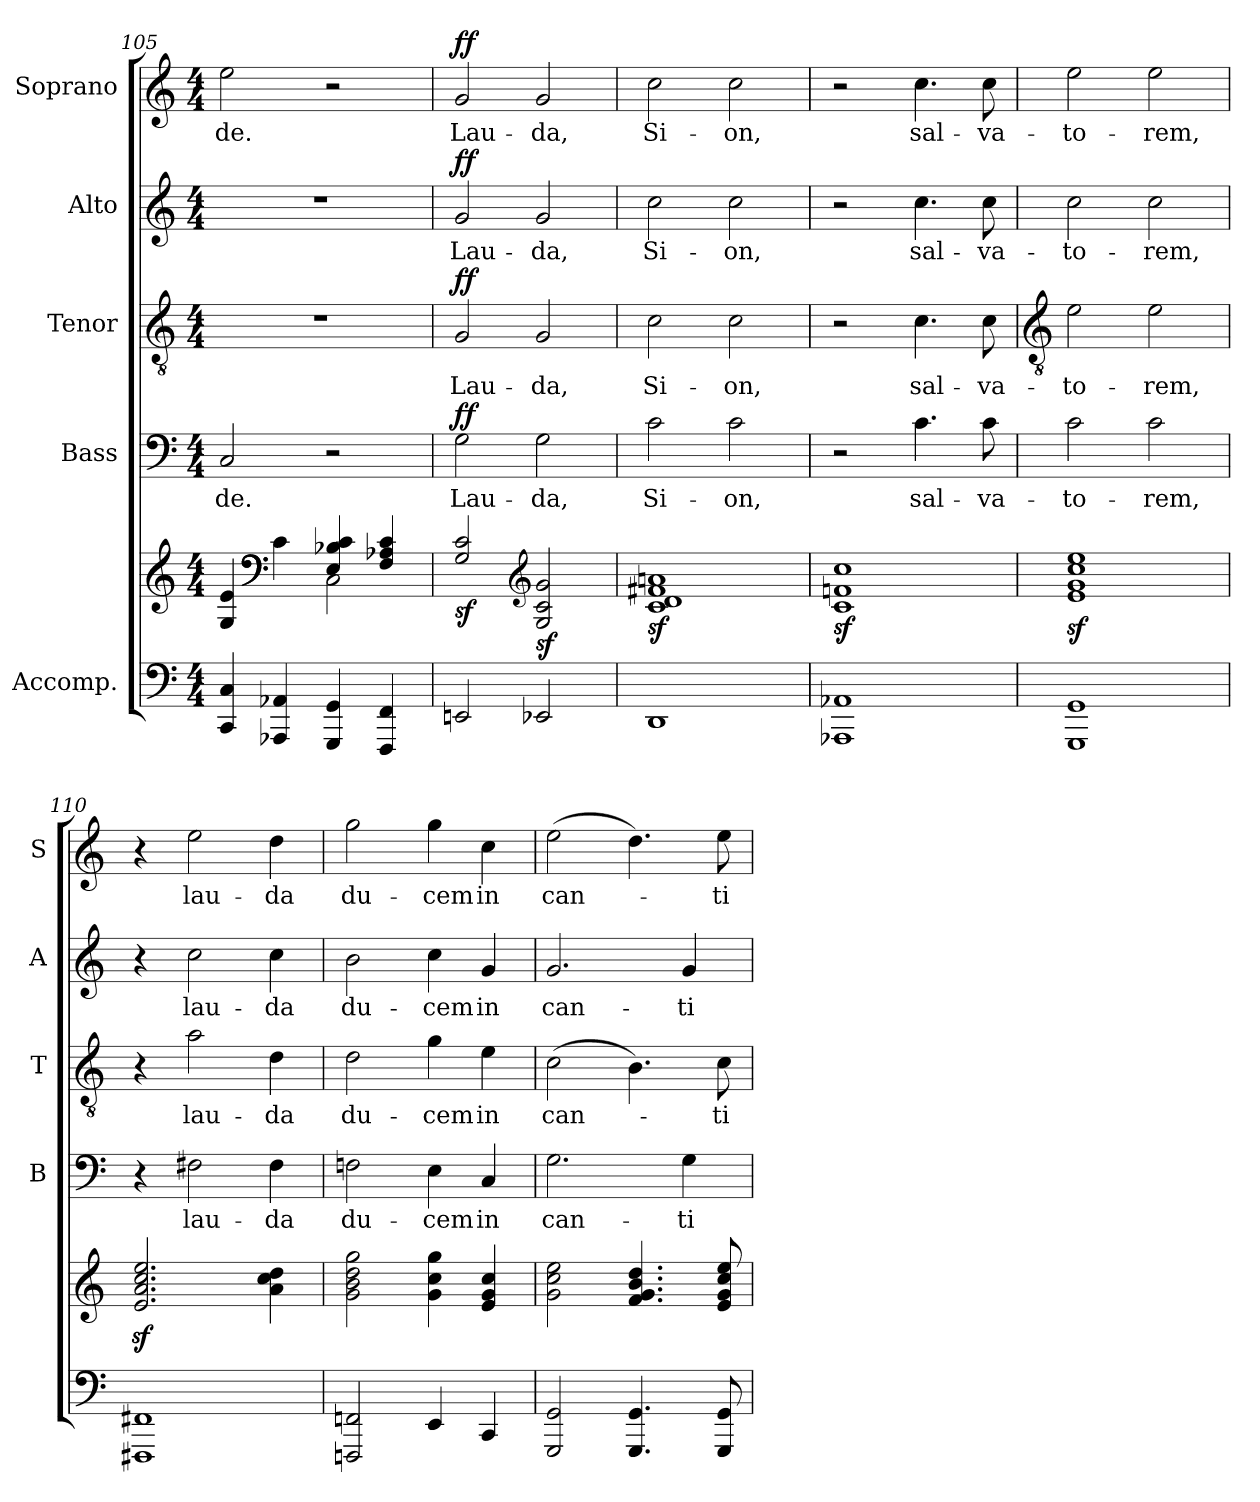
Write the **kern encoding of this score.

**kern	**kern	**dynam	**kern	**text	**dynam	**kern	**text	**dynam	**kern	**text	**dynam	**kern	**text	**dynam
*part5	*part5	*part5	*part4	*part4	*part4	*part3	*part3	*part3	*part2	*part2	*part2	*part1	*part1	*part1
*staff6	*staff5	*staff5/6	*staff4	*staff4	*staff4	*staff3	*staff3	*staff3	*staff2	*staff2	*staff2	*staff1	*staff1	*staff1
*I"Accomp.	*	*	*I"Bass	*	*	*I"Tenor	*	*	*I"Alto	*	*	*I"Soprano	*	*
*	*	*	*I'B	*	*	*I'T	*	*	*I'A	*	*	*I'S	*	*
*clefF4	*clefG2	*	*clefF4	*	*	*clefGv2	*	*	*clefG2	*	*	*clefG2	*	*
*k[]	*k[]	*	*k[]	*	*	*k[]	*	*	*k[]	*	*	*k[]	*	*
*C:	*C:	*	*C:	*	*	*C:	*	*	*C:	*	*	*C:	*	*
*M4/4	*M4/4	*	*M4/4	*	*	*M4/4	*	*	*M4/4	*	*	*M4/4	*	*
=105	=105	=105	=105	=105	=105	=105	=105	=105	=105	=105	=105	=105	=105	=105
*^	*^	*	*	*	*	*	*	*	*	*	*	*	*	*
!	!	!	!	!	!	!LO:LY:b	!	!	!	!	!	!	!	!	!LO:LY:b	!
4CC 4C	1ryy	4G 4e	4ryy	.	2C	de.	.	1r	.	.	1r	.	.	2ee	de.	.
*	*	*clefF4	*	*	*	*	*	*	*	*	*	*	*	*	*	*
4AAA-X 4AA-X	.	4ryy	4c	.	.	.	.	.	.	.	.	.	.	.	.	.
4GGG 4GG	.	4E/ 4B-X/ 4c/	2C\	.	2r	.	.	.	.	.	.	.	.	2r	.	.
4FFF 4FF	.	4F/ 4A-X/ 4c/	.	.	.	.	.	.	.	.	.	.	.	.	.	.
=106	=106	=106	=106	=106	=106	=106	=106	=106	=106	=106	=106	=106	=106	=106	=106	=106
!	!	!	!	!LO:DY:b	!	!LO:LY:b	!LO:DY:b	!	!LO:LY:b	!LO:DY:b	!	!LO:LY:b	!LO:DY:b	!	!LO:LY:b	!LO:DY:b
2EEn	1ryy	2G 2c	1ryy	sf	2G	Lau-	ff	2G	Lau-	ff	2g	Lau-	ff	2g	Lau-	ff
*	*	*clefG2	*	*	*	*	*	*	*	*	*	*	*	*	*	*
!	!	!	!	!LO:DY:b	!	!LO:LY:b	!	!	!LO:LY:b	!	!	!LO:LY:b	!	!	!LO:LY:b	!
2EE-X	.	2G 2c 2g	.	sf	2G	-da,	.	2G	-da,	.	2g	-da,	.	2g	-da,	.
=107	=107	=107	=107	=107	=107	=107	=107	=107	=107	=107	=107	=107	=107	=107	=107	=107
!	!	!	!	!LO:DY:b	!	!LO:LY:b	!	!	!LO:LY:b	!	!	!LO:LY:b	!	!	!LO:LY:b	!
1DD	1ryy	1c 1d 1f#X 1an	1ryy	sf	2c	Si-	.	2c	Si-	.	2cc	Si-	.	2cc	Si-	.
!	!	!	!	!	!	!LO:LY:b	!	!	!LO:LY:b	!	!	!LO:LY:b	!	!	!LO:LY:b	!
.	.	.	.	.	2c	-on,	.	2c	-on,	.	2cc	-on,	.	2cc	-on,	.
=108	=108	=108	=108	=108	=108	=108	=108	=108	=108	=108	=108	=108	=108	=108	=108	=108
!	!	!	!	!LO:DY:b	!	!	!	!	!	!	!	!	!	!	!	!
1AAA-X 1AA-X	1ryy	1c 1fn 1cc	1ryy	sf	2r	.	.	2r	.	.	2r	.	.	2r	.	.
!	!	!	!	!	!	!LO:LY:b	!	!	!LO:LY:b	!	!	!LO:LY:b	!	!	!LO:LY:b	!
.	.	.	.	.	4.c	sal-	.	4.c	sal-	.	4.cc	sal-	.	4.cc	sal-	.
!	!	!	!	!	!	!LO:LY:b	!	!	!LO:LY:b	!	!	!LO:LY:b	!	!	!LO:LY:b	!
.	.	.	.	.	8c	-va-	.	8c	-va-	.	8cc	-va-	.	8cc	-va-	.
*v	*v	*	*	*	*	*	*	*	*	*	*	*	*	*	*	*
*	*v	*v	*	*	*	*	*	*	*	*	*	*	*	*	*
!!LO:LB:g=z
=109	=109	=109	=109	=109	=109	=109	=109	=109	=109	=109	=109	=109	=109	=109
*	*	*	*	*	*	*clefGv2	*	*	*	*	*	*	*	*
!	!	!	!	!LO:LY:b	!	!	!LO:LY:b	!	!	!LO:LY:b	!	!	!LO:LY:b	!
1GGG 1GG	1ez< 1gz< 1ccz< 1eez<	.	2c	-to-	.	2e	-to-	.	2cc	-to-	.	2ee	-to-	.
!	!	!	!	!LO:LY:b	!	!	!LO:LY:b	!	!	!LO:LY:b	!	!	!LO:LY:b	!
.	.	.	2c	-rem,	.	2e	-rem,	.	2cc	-rem,	.	2ee	-rem,	.
=110	=110	=110	=110	=110	=110	=110	=110	=110	=110	=110	=110	=110	=110	=110
1FFF#X 1FF#X	2.ez< 2.az< 2.ccz< 2.eez<	.	4r	.	.	4r	.	.	4r	.	.	4r	.	.
!	!	!	!	!LO:LY:b	!	!	!LO:LY:b	!	!	!LO:LY:b	!	!	!LO:LY:b	!
.	.	.	2F#X	lau-	.	2a	lau-	.	2cc	lau-	.	2ee	lau-	.
!	!	!	!	!LO:LY:b	!	!	!LO:LY:b	!	!	!LO:LY:b	!	!	!LO:LY:b	!
.	4a 4cc 4dd	.	4F#	-da	.	4d	-da	.	4cc	-da	.	4dd	-da	.
=111	=111	=111	=111	=111	=111	=111	=111	=111	=111	=111	=111	=111	=111	=111
!	!	!	!	!LO:LY:b	!	!	!LO:LY:b	!	!	!LO:LY:b	!	!	!LO:LY:b	!
2FFFn 2FFn	2g 2b 2dd 2gg	.	2Fn	du-	.	2d	du-	.	2b	du-	.	2gg	du-	.
!	!	!	!	!LO:LY:b	!	!	!LO:LY:b	!	!	!LO:LY:b	!	!	!LO:LY:b	!
4EE	4g 4cc 4gg	.	4E	-cem	.	4g	-cem	.	4cc	-cem	.	4gg	-cem	.
!	!	!	!	!LO:LY:b	!	!	!LO:LY:b	!	!	!LO:LY:b	!	!	!LO:LY:b	!
4CC	4e 4g 4cc	.	4C	in	.	4e	in	.	4g	in	.	4cc	in	.
=112	=112	=112	=112	=112	=112	=112	=112	=112	=112	=112	=112	=112	=112	=112
!	!	!	!	!LO:LY:b	!	!	!LO:LY:b	!	!	!LO:LY:b	!	!	!LO:LY:b	!
2GGG 2GG	2g 2cc 2ee	.	2.G	can-	.	(>2c	can-	.	2.g	can-	.	(>2ee	can-	.
4.GGG 4.GG	4.f 4.g 4.b 4.dd	.	.	.	.	4.B)	.	.	.	.	.	4.dd)	.	.
!	!	!	!	!LO:LY:b	!	!	!	!	!	!LO:LY:b	!	!	!	!
.	.	.	4G	-ti-	.	.	.	.	4g	-ti-	.	.	.	.
!	!	!	!	!	!	!	!LO:LY:b	!	!	!	!	!	!LO:LY:b	!
8GGG 8GG	8e 8g 8cc 8ee	.	.	.	.	8c	ti-	.	.	.	.	8ee	ti-	.
=	=	=	=	=	=	=	=	=	=	=	=	=	=	=
*-	*-	*-	*-	*-	*-	*-	*-	*-	*-	*-	*-	*-	*-	*-
